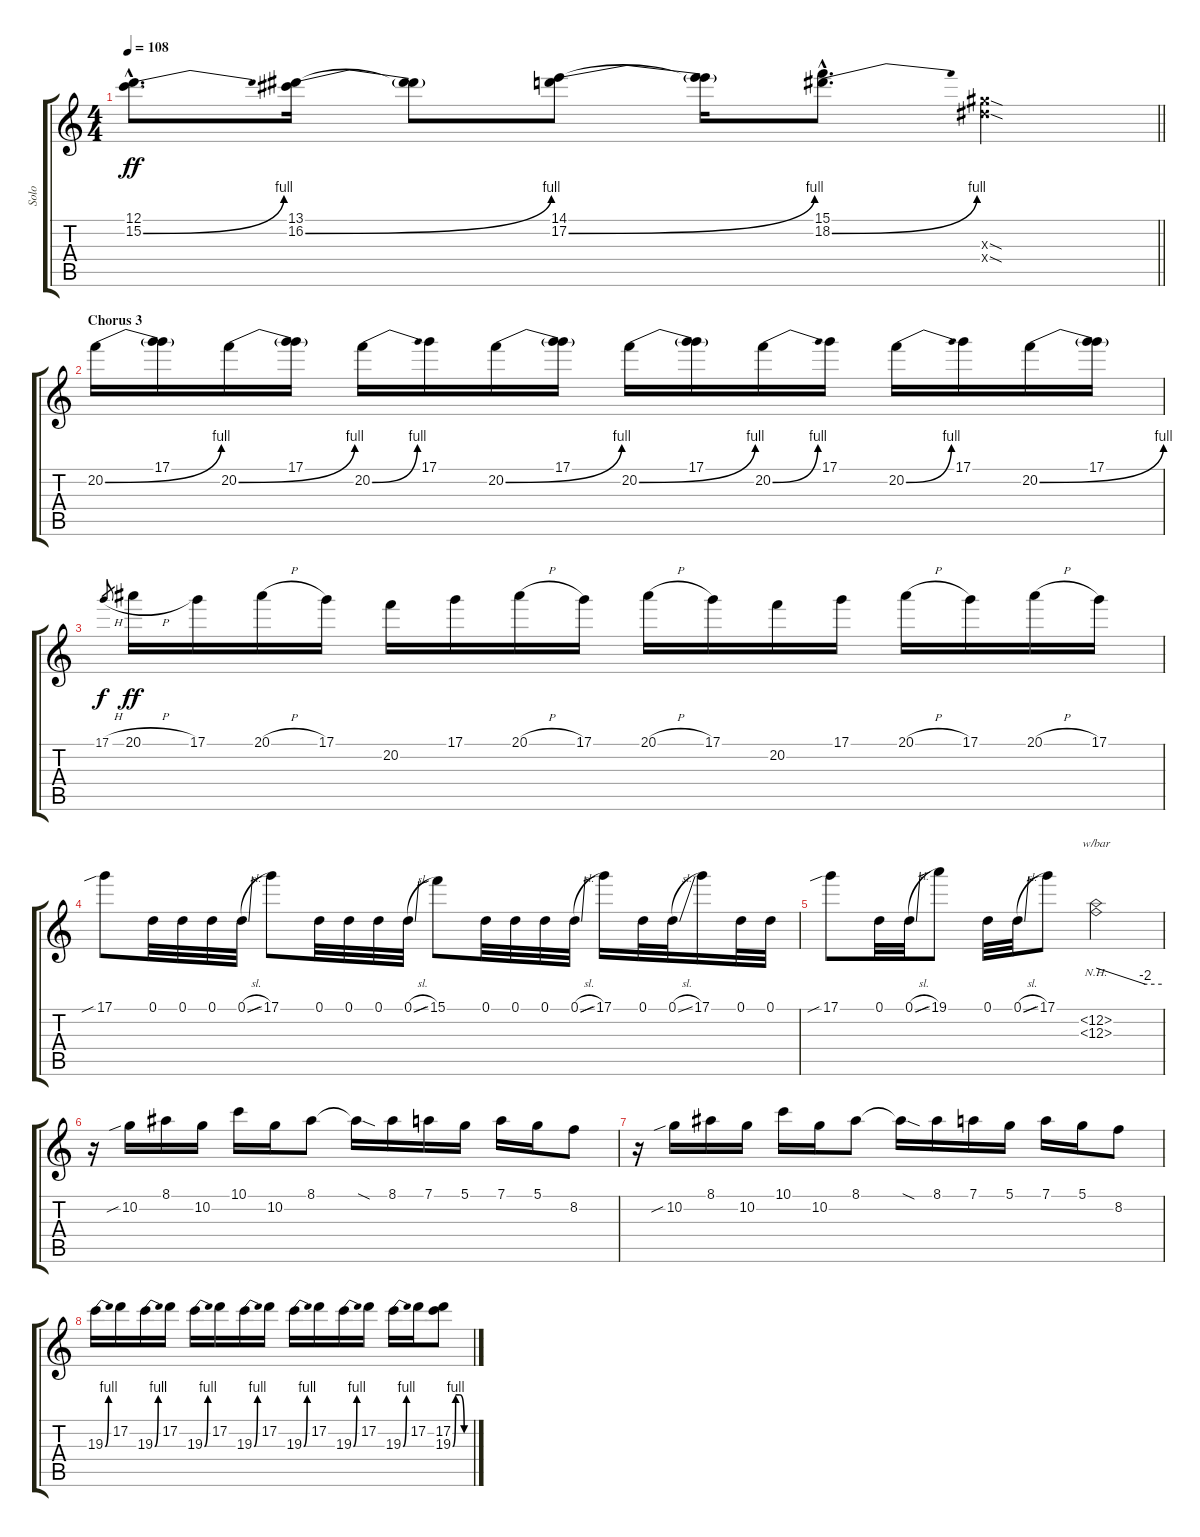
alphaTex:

\track ("Solo" "Solo") {instrument distortionguitar}
\staff {score tabs}
\tuning (D4 A3 F3 C3 G2 D2) {hide}
\ts (4 4)
\tempo 108
\clef g2
\barLineRight lightlight
\ks c
(12.1{hac} 15.2{be (bend 0 0 60 4) hac}).8{d dy ff} (13.1 16.2{be (bend 0 0 60 4)}).16 (13.1{t} 16.2{t}).8 (14.1 17.2{be (bend 0 0 60 4)}).8 (14.1{t} 17.2{t}).16 (15.1{hac} 18.2{be (bend 0 0 60 4) hac}).8{d} (15.3{sod x} 15.4{sod x}).4 |
\section ("" "Chorus 3")
20.2{be (bend 0 0 60 4)}.16 (17.1 20.2{t}).16 20.2{be (bend 0 0 60 4)}.16 (17.1 20.2{t}).16 20.2{be (bend 0 0 60 4)}.16 17.1.16 20.2{be (bend 0 0 60 4)}.16 (17.1 20.2{t}).16 20.2{be (bend 0 0 60 4)}.16 (17.1 20.2{t}).16 20.2{be (bend 0 0 60 4)}.16 17.1.16 20.2{be (bend 0 0 60 4)}.16 17.1.16 20.2{be (bend 0 0 60 4)}.16 (17.1 20.2{t}).16 |
17.1{h}.8{gr dy f} 20.1{h}.16{dy ff} 17.1.16 20.1{h}.16 17.1.16 20.2.16 17.1.16 20.1{h}.16 17.1.16 20.1{h}.16 17.1.16 20.2.16 17.1.16 20.1{h}.16 17.1.16 20.1{h}.16 17.1.16 |
17.1{sib}.8 0.1.32 0.1.32 0.1.32 0.1{sl}.32 17.1{sib}.8 0.1.32 0.1.32 0.1.32 0.1{sl}.32 15.1{sib}.8 0.1.32 0.1.32 0.1.32 0.1{sl}.32 17.1{sib}.16 0.1.32 0.1{sl}.32 17.1.16 0.1.32 0.1.32 |
17.1{sib}.8 0.1.32 0.1{sl}.32 19.1{sib}.8 0.1.32 0.1{sl}.32 17.1{sib}.8 (12.2{nh} 12.3{nh}).2{tbe (custom default 0 0 45 -8 60 -8)} |
r.16 10.2{sib}.16 8.1.16 10.2.16 10.1.16 10.2.16 8.1.8 8.1{sod t}.16 8.1.16 7.1.16 5.1.16 7.1.16 5.1.16 8.2.8 |
r.16 10.2{sib}.16 8.1.16 10.2.16 10.1.16 10.2.16 8.1.8 8.1{sod t}.16 8.1.16 7.1.16 5.1.16 7.1.16 5.1.16 8.2.8 |
19.3{be (bend 0 0 60 4)}.16 17.2.16 19.3{be (bend 0 0 60 4)}.16 17.2.16 19.3{be (bend 0 0 60 4)}.16 17.2.16 19.3{be (bend 0 0 60 4)}.16 17.2.16 19.3{be (bend 0 0 60 4)}.16 17.2.16 19.3{be (bend 0 0 60 4)}.16 17.2.16 19.3{be (bend 0 0 60 4)}.16 17.2.16 (17.2 19.3{be (custom 0 0 10 4 25 4 40 0 60 0)}).8
